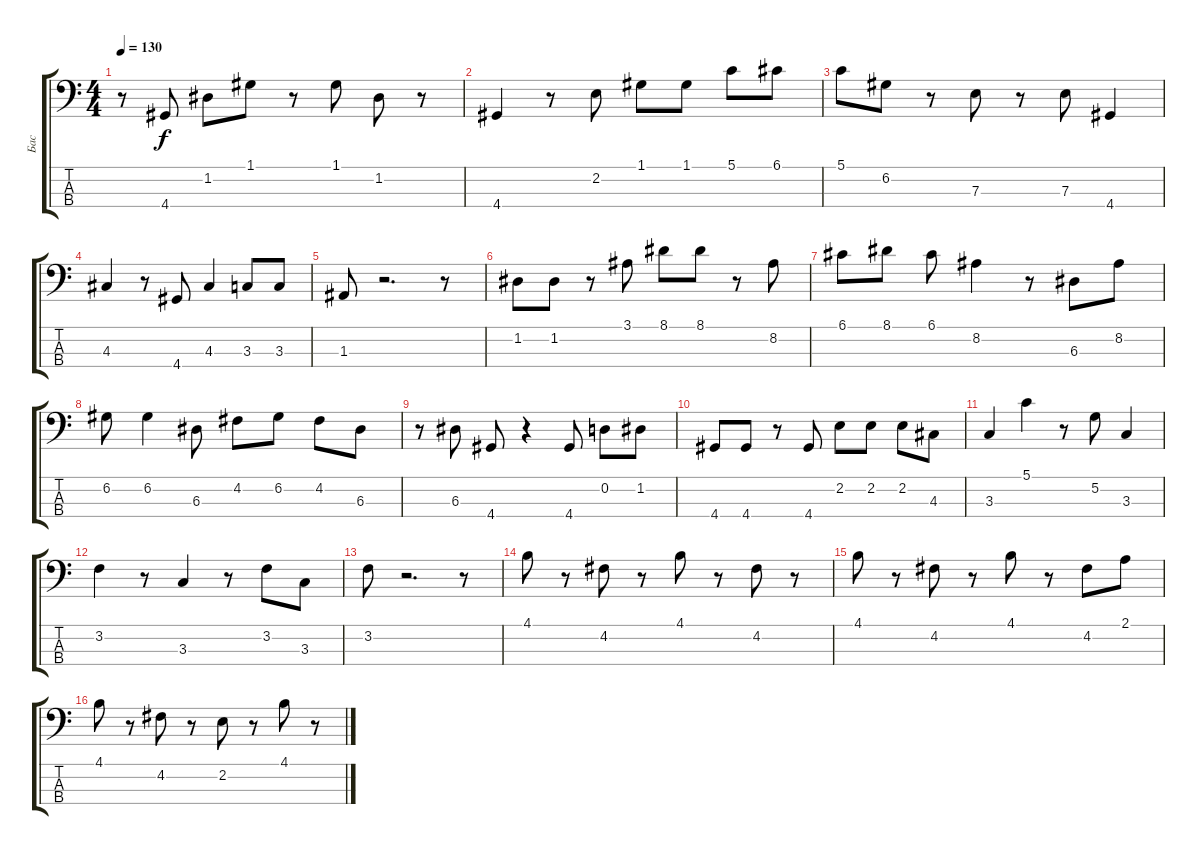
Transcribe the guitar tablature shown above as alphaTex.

\track ("Бас" "Бас") {instrument electricbassfinger}
\staff {score tabs}
\tuning (G2 D2 A1 E1) {hide}
\ts (4 4)
\tempo 130
\clef f4
\ks c
r.8{dy f} 4.4.8 1.2.8 1.1.8 r.8 1.1.8 1.2.8 r.8 |
4.4.4 r.8 2.2.8 1.1.8 1.1.8 5.1.8 6.1.8 |
5.1.8 6.2.8 r.8 7.3.8 r.8 7.3.8 4.4.4 |
4.3.4 r.8 4.4.8 4.3.4 3.3.8 3.3.8 |
1.3.8 r.2{d} r.8 |
1.2.8 1.2.8 r.8 3.1.8 8.1.8 8.1.8 r.8 8.2.8 |
6.1.8 8.1.8 6.1.8 8.2.4 r.8 6.3.8 8.2.8 |
6.2.8 6.2.4 6.3.8 4.2.8 6.2.8 4.2.8 6.3.8 |
r.8 6.3.8 4.4.8 r.4 4.4.8 0.2.8 1.2.8 |
4.4.8 4.4.8 r.8 4.4.8 2.2.8 2.2.8 2.2.8 4.3.8 |
3.3.4 5.1.4 r.8 5.2.8 3.3.4 |
3.2.4 r.8 3.3.4 r.8 3.2.8 3.3.8 |
3.2.8 r.2{d} r.8 |
4.1.8 r.8 4.2.8 r.8 4.1.8 r.8 4.2.8 r.8 |
4.1.8 r.8 4.2.8 r.8 4.1.8 r.8 4.2.8 2.1.8 |
4.1.8 r.8 4.2.8 r.8 2.2.8 r.8 4.1.8 r.8
